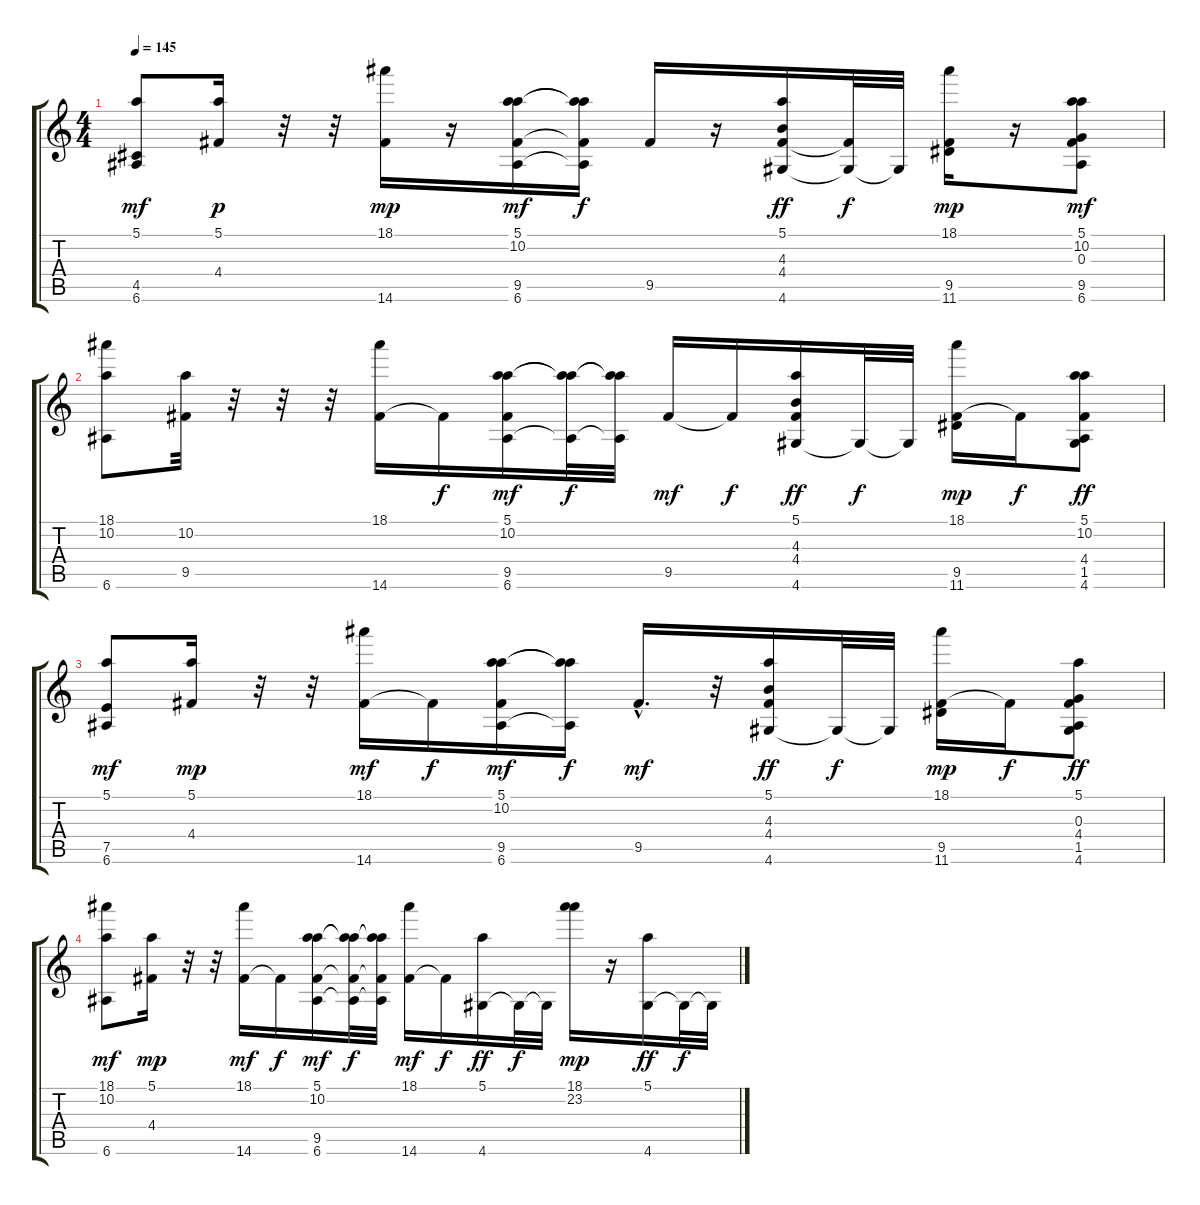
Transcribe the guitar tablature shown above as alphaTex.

\track "" {instrument acousticguitarsteel}
\staff {score tabs}
\tuning (E4 B3 G3 D3 A2 E2) {hide}
\ts (4 4)
\tempo 145
\clef g2
\ks c
(5.1 4.5 6.6).8{dy mf} (5.1 4.4).16{dy p} r.32 r.32 (18.1 14.6).16{dy mp} r.16 (5.1 10.2 9.5 6.6).16{dy mf} (5.1{t} 10.2{t} 9.5{t} 6.6{t}).16{dy f} 9.5.16 r.16 (5.1 4.3 4.4 4.6).16{dy ff} (4.4{t} 4.6{t}).32{dy f} 4.6{t}.32 (18.1 9.5 11.6).16{dy mp} r.16 (5.1 10.2 0.3 9.5 6.6).8{dy mf} |
(18.1 10.2 6.6).8 (10.2 9.5).32 r.32 r.32 r.32 (18.1 14.6).16 14.6{t}.16{dy f} (5.1 10.2 9.5 6.6).16{dy mf} (5.1{t} 10.2{t} 6.6{t}).32{dy f} (5.1{t} 10.2{t} 6.6{t}).32 9.5.16{dy mf} 9.5{t}.16{dy f} (5.1 4.3 4.4 4.6).16{dy ff} 4.6{t}.32{dy f} 4.6{t}.32 (18.1 9.5 11.6).16{dy mp} 9.5{t}.16{dy f} (5.1 10.2 4.4 1.5 4.6).8{dy ff} |
(5.1 7.5 6.6).8{dy mf} (5.1 4.4).16{dy mp} r.32 r.32 (18.1 14.6).16{dy mf} 14.6{t}.16{dy f} (5.1 10.2 9.5 6.6).16{dy mf} (5.1{t} 10.2{t} 6.6{t}).16{dy f} 9.5{hac}.16{d dy mf} r.32 (5.1 4.3 4.4 4.6).16{dy ff} 4.6{t}.32{dy f} 4.6{t}.32 (18.1 9.5 11.6).16{dy mp} 9.5{t}.16{dy f} (5.1 0.3 4.4 1.5 4.6).8{dy ff} |
(18.1 10.2 6.6).8{dy mf} (5.1 4.4).16{dy mp} r.32 r.32 (18.1 14.6).16{dy mf} 14.6{t}.16{dy f} (5.1 10.2 9.5 6.6).16{dy mf} (5.1{t} 10.2{t} 9.5{t} 6.6{t}).32{dy f} (5.1{t} 10.2{t} 9.5{t} 6.6{t}).32 (18.1 14.6).16{dy mf} 14.6{t}.16{dy f} (5.1 4.6).16{dy ff} 4.6{t}.32{dy f} 4.6{t}.32 (18.1 23.2).16{dy mp} r.16 (5.1 4.6).16{dy ff} 4.6{t}.32{dy f} 4.6{t}.32
